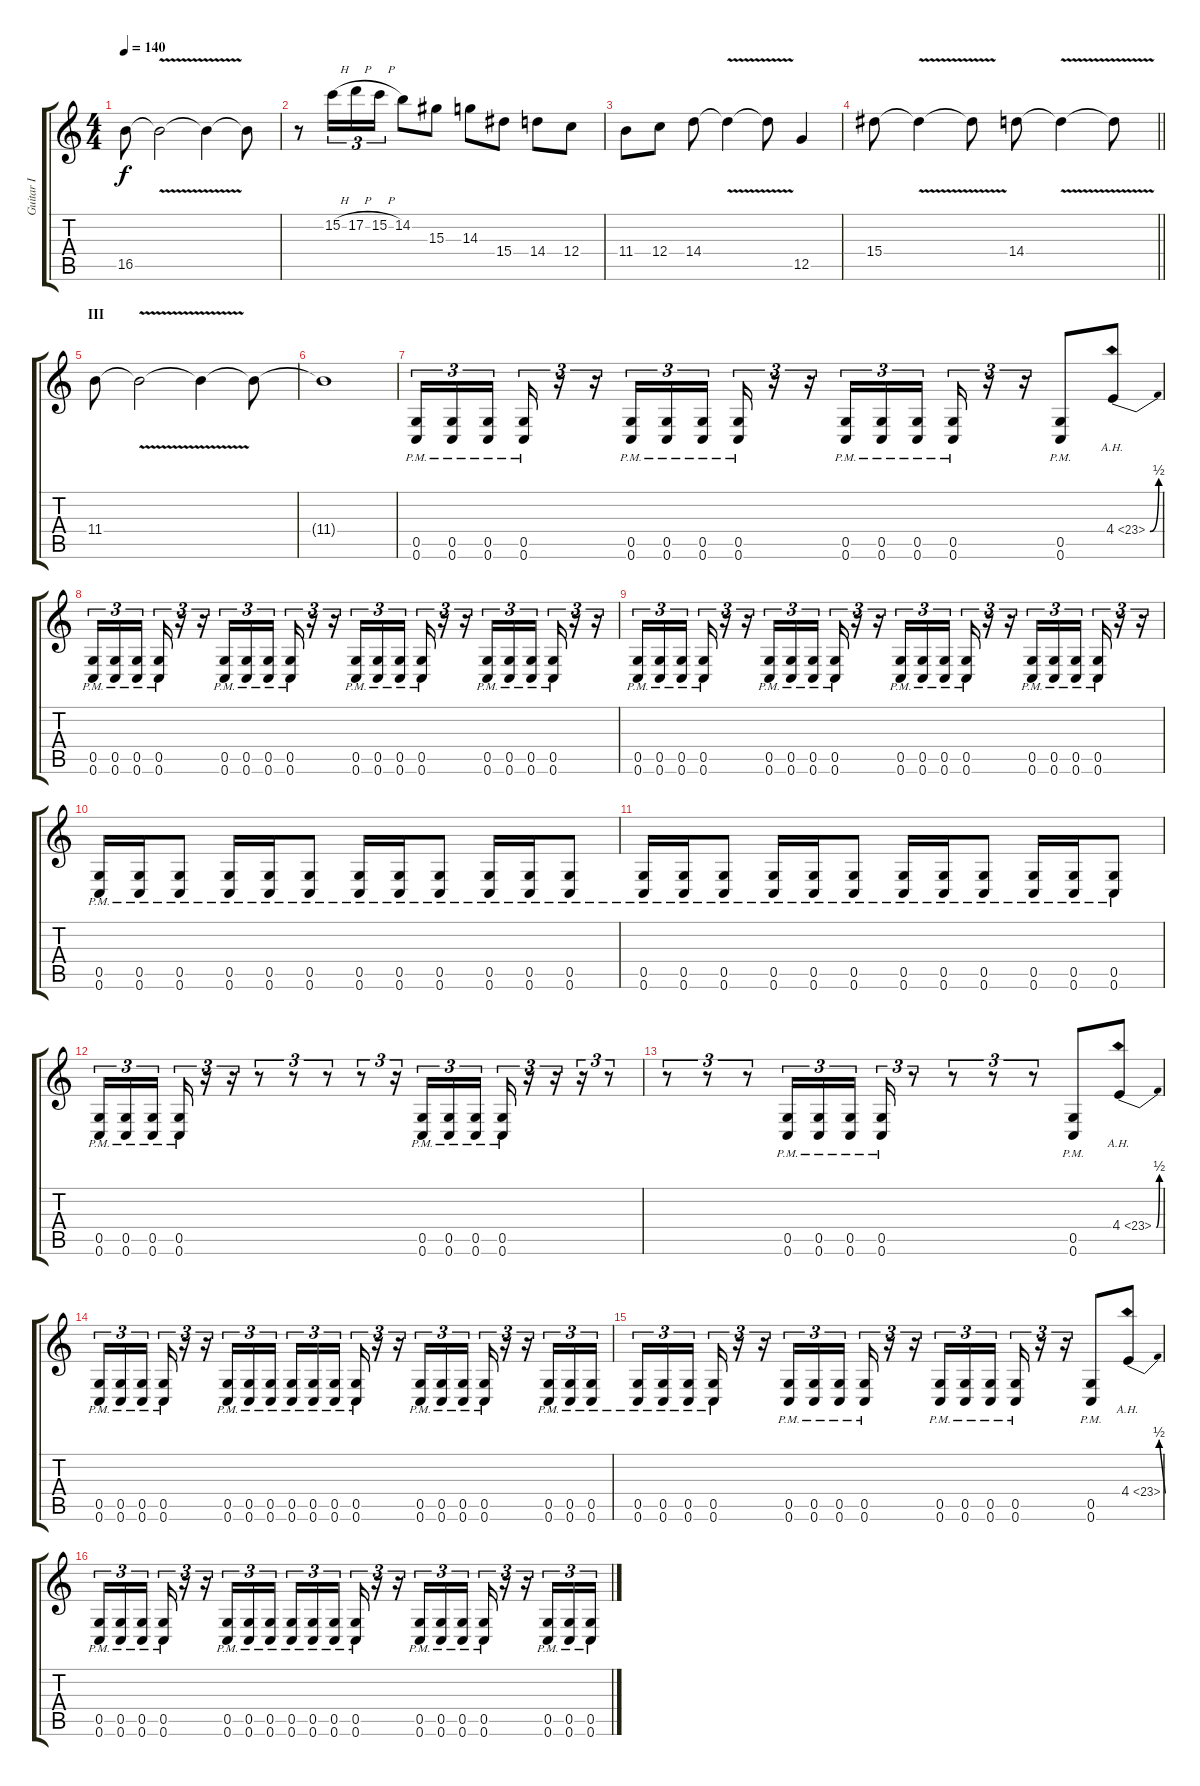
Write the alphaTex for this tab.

\track ("Guitar I" "Guitar I") {instrument distortionguitar}
\staff {score tabs}
\tuning (D4 A3 F3 C3 G2 C2) {hide}
\ts (4 4)
\tempo 140
\clef g2
\ks c
16.5.8{dy f} 16.5{v t}.2 16.5{t}.4 16.5{t}.8 |
r.8 15.2{h}.16{tu (3 2)} 17.2{h}.16{tu (3 2)} 15.2{h}.16{tu (3 2)} 14.2.8 15.3.8 14.3.8 15.4.8 14.4.8 12.4.8 |
11.4.8 12.4.8 14.4.8 14.4{v t}.4 14.4{t}.8 12.5.4 |
\barLineRight lightlight
15.4.8 15.4{v t}.4 15.4{t}.8 14.4.8 14.4{v t}.4 14.4{t}.8 |
\section ("" "III")
11.4.8{volume 10} 11.4{v t}.2 11.4{t}.4 11.4{t}.8 |
11.4{t}.1 |
(0.5{pm} 0.6{pm}).16{tu (3 2) volume 13} (0.5{pm} 0.6{pm}).16{tu (3 2)} (0.5{pm} 0.6{pm}).16{tu (3 2) beam splitsecondary} (0.5{pm} 0.6{pm}).16{tu (3 2)} r.16{tu (3 2)} r.16{tu (3 2)} (0.5{pm} 0.6{pm}).16{tu (3 2)} (0.5{pm} 0.6{pm}).16{tu (3 2)} (0.5{pm} 0.6{pm}).16{tu (3 2) beam splitsecondary} (0.5{pm} 0.6{pm}).16{tu (3 2)} r.16{tu (3 2)} r.16{tu (3 2)} (0.5{pm} 0.6{pm}).16{tu (3 2)} (0.5{pm} 0.6{pm}).16{tu (3 2)} (0.5{pm} 0.6{pm}).16{tu (3 2) beam splitsecondary} (0.5{pm} 0.6{pm}).16{tu (3 2)} r.16{tu (3 2)} r.16{tu (3 2)} (0.5{pm} 0.6{pm}).8 4.4{be (bend 0 0 60 2) ah 19}.8 |
(0.5{pm} 0.6{pm}).16{tu (3 2)} (0.5{pm} 0.6{pm}).16{tu (3 2)} (0.5{pm} 0.6{pm}).16{tu (3 2) beam splitsecondary} (0.5{pm} 0.6{pm}).16{tu (3 2)} r.16{tu (3 2)} r.16{tu (3 2)} (0.5{pm} 0.6{pm}).16{tu (3 2)} (0.5{pm} 0.6{pm}).16{tu (3 2)} (0.5{pm} 0.6{pm}).16{tu (3 2) beam splitsecondary} (0.5{pm} 0.6{pm}).16{tu (3 2)} r.16{tu (3 2)} r.16{tu (3 2)} (0.5{pm} 0.6{pm}).16{tu (3 2)} (0.5{pm} 0.6{pm}).16{tu (3 2)} (0.5{pm} 0.6{pm}).16{tu (3 2) beam splitsecondary} (0.5{pm} 0.6{pm}).16{tu (3 2)} r.16{tu (3 2)} r.16{tu (3 2)} (0.5{pm} 0.6{pm}).16{tu (3 2)} (0.5{pm} 0.6{pm}).16{tu (3 2)} (0.5{pm} 0.6{pm}).16{tu (3 2) beam splitsecondary} (0.5{pm} 0.6{pm}).16{tu (3 2)} r.16{tu (3 2)} r.16{tu (3 2)} |
(0.5{pm} 0.6{pm}).16{tu (3 2)} (0.5{pm} 0.6{pm}).16{tu (3 2)} (0.5{pm} 0.6{pm}).16{tu (3 2) beam splitsecondary} (0.5{pm} 0.6{pm}).16{tu (3 2)} r.16{tu (3 2)} r.16{tu (3 2)} (0.5{pm} 0.6{pm}).16{tu (3 2)} (0.5{pm} 0.6{pm}).16{tu (3 2)} (0.5{pm} 0.6{pm}).16{tu (3 2) beam splitsecondary} (0.5{pm} 0.6{pm}).16{tu (3 2)} r.16{tu (3 2)} r.16{tu (3 2)} (0.5{pm} 0.6{pm}).16{tu (3 2)} (0.5{pm} 0.6{pm}).16{tu (3 2)} (0.5{pm} 0.6{pm}).16{tu (3 2) beam splitsecondary} (0.5{pm} 0.6{pm}).16{tu (3 2)} r.16{tu (3 2)} r.16{tu (3 2)} (0.5{pm} 0.6{pm}).16{tu (3 2)} (0.5{pm} 0.6{pm}).16{tu (3 2)} (0.5{pm} 0.6{pm}).16{tu (3 2) beam splitsecondary} (0.5{pm} 0.6{pm}).16{tu (3 2)} r.16{tu (3 2)} r.16{tu (3 2)} |
(0.5{pm} 0.6{pm}).16 (0.5{pm} 0.6{pm}).16 (0.5{pm} 0.6{pm}).8 (0.5{pm} 0.6{pm}).16 (0.5{pm} 0.6{pm}).16 (0.5{pm} 0.6{pm}).8 (0.5{pm} 0.6{pm}).16 (0.5{pm} 0.6{pm}).16 (0.5{pm} 0.6{pm}).8 (0.5{pm} 0.6{pm}).16 (0.5{pm} 0.6{pm}).16 (0.5{pm} 0.6{pm}).8 |
(0.5{pm} 0.6{pm}).16 (0.5{pm} 0.6{pm}).16 (0.5{pm} 0.6{pm}).8 (0.5{pm} 0.6{pm}).16 (0.5{pm} 0.6{pm}).16 (0.5{pm} 0.6{pm}).8 (0.5{pm} 0.6{pm}).16 (0.5{pm} 0.6{pm}).16 (0.5{pm} 0.6{pm}).8 (0.5{pm} 0.6{pm}).16 (0.5{pm} 0.6{pm}).16 (0.5{pm} 0.6{pm}).8 |
(0.5{pm} 0.6{pm}).16{tu (3 2) balance 2} (0.5{pm} 0.6{pm}).16{tu (3 2)} (0.5{pm} 0.6{pm}).16{tu (3 2) beam splitsecondary} (0.5{pm} 0.6{pm}).16{tu (3 2)} r.16{tu (3 2)} r.16{tu (3 2)} r.8{tu (3 2)} r.8{tu (3 2)} r.8{tu (3 2)} r.8{tu (3 2)} r.16{tu (3 2)} (0.5{pm} 0.6{pm}).16{tu (3 2)} (0.5{pm} 0.6{pm}).16{tu (3 2)} (0.5{pm} 0.6{pm}).16{tu (3 2)} (0.5{pm} 0.6{pm}).16{tu (3 2)} r.16{tu (3 2)} r.16{tu (3 2)} r.16{tu (3 2)} r.8{tu (3 2)} |
r.8{tu (3 2)} r.8{tu (3 2)} r.8{tu (3 2)} (0.5{pm} 0.6{pm}).16{tu (3 2)} (0.5{pm} 0.6{pm}).16{tu (3 2)} (0.5{pm} 0.6{pm}).16{tu (3 2) beam splitsecondary} (0.5{pm} 0.6{pm}).16{tu (3 2)} r.8{tu (3 2)} r.8{tu (3 2)} r.8{tu (3 2)} r.8{tu (3 2)} (0.5{pm} 0.6{pm}).8 4.4{be (bend 0 0 60 2) ah 19}.8 |
(0.5{pm} 0.6{pm}).16{tu (3 2) balance 8} (0.5{pm} 0.6{pm}).16{tu (3 2)} (0.5{pm} 0.6{pm}).16{tu (3 2) beam splitsecondary} (0.5{pm} 0.6{pm}).16{tu (3 2)} r.16{tu (3 2)} r.16{tu (3 2)} (0.5{pm} 0.6{pm}).16{tu (3 2)} (0.5{pm} 0.6{pm}).16{tu (3 2)} (0.5{pm} 0.6{pm}).16{tu (3 2) beam splitsecondary} (0.5{pm} 0.6{pm}).16{tu (3 2)} (0.5{pm} 0.6{pm}).16{tu (3 2)} (0.5{pm} 0.6{pm}).16{tu (3 2)} (0.5{pm} 0.6{pm}).16{tu (3 2)} r.16{tu (3 2)} r.16{tu (3 2)} (0.5{pm} 0.6{pm}).16{tu (3 2)} (0.5{pm} 0.6{pm}).16{tu (3 2)} (0.5{pm} 0.6{pm}).16{tu (3 2)} (0.5{pm} 0.6{pm}).16{tu (3 2)} r.16{tu (3 2)} r.16{tu (3 2)} (0.5{pm} 0.6{pm}).16{tu (3 2)} (0.5{pm} 0.6{pm}).16{tu (3 2)} (0.5{pm} 0.6{pm}).16{tu (3 2)} |
(0.5{pm} 0.6{pm}).16{tu (3 2)} (0.5{pm} 0.6{pm}).16{tu (3 2)} (0.5{pm} 0.6{pm}).16{tu (3 2) beam splitsecondary} (0.5{pm} 0.6{pm}).16{tu (3 2)} r.16{tu (3 2)} r.16{tu (3 2)} (0.5{pm} 0.6{pm}).16{tu (3 2)} (0.5{pm} 0.6{pm}).16{tu (3 2)} (0.5{pm} 0.6{pm}).16{tu (3 2) beam splitsecondary} (0.5{pm} 0.6{pm}).16{tu (3 2)} r.16{tu (3 2)} r.16{tu (3 2)} (0.5{pm} 0.6{pm}).16{tu (3 2)} (0.5{pm} 0.6{pm}).16{tu (3 2)} (0.5{pm} 0.6{pm}).16{tu (3 2) beam splitsecondary} (0.5{pm} 0.6{pm}).16{tu (3 2)} r.16{tu (3 2)} r.16{tu (3 2)} (0.5{pm} 0.6{pm}).8 4.4{be (bend 0 0 60 2) ah 19}.8 |
(0.5{pm} 0.6{pm}).16{tu (3 2) balance 8} (0.5{pm} 0.6{pm}).16{tu (3 2)} (0.5{pm} 0.6{pm}).16{tu (3 2) beam splitsecondary} (0.5{pm} 0.6{pm}).16{tu (3 2)} r.16{tu (3 2)} r.16{tu (3 2)} (0.5{pm} 0.6{pm}).16{tu (3 2)} (0.5{pm} 0.6{pm}).16{tu (3 2)} (0.5{pm} 0.6{pm}).16{tu (3 2) beam splitsecondary} (0.5{pm} 0.6{pm}).16{tu (3 2)} (0.5{pm} 0.6{pm}).16{tu (3 2)} (0.5{pm} 0.6{pm}).16{tu (3 2)} (0.5{pm} 0.6{pm}).16{tu (3 2)} r.16{tu (3 2)} r.16{tu (3 2)} (0.5{pm} 0.6{pm}).16{tu (3 2)} (0.5{pm} 0.6{pm}).16{tu (3 2)} (0.5{pm} 0.6{pm}).16{tu (3 2)} (0.5{pm} 0.6{pm}).16{tu (3 2)} r.16{tu (3 2)} r.16{tu (3 2)} (0.5{pm} 0.6{pm}).16{tu (3 2)} (0.5{pm} 0.6{pm}).16{tu (3 2)} (0.5{pm} 0.6{pm}).16{tu (3 2)}
